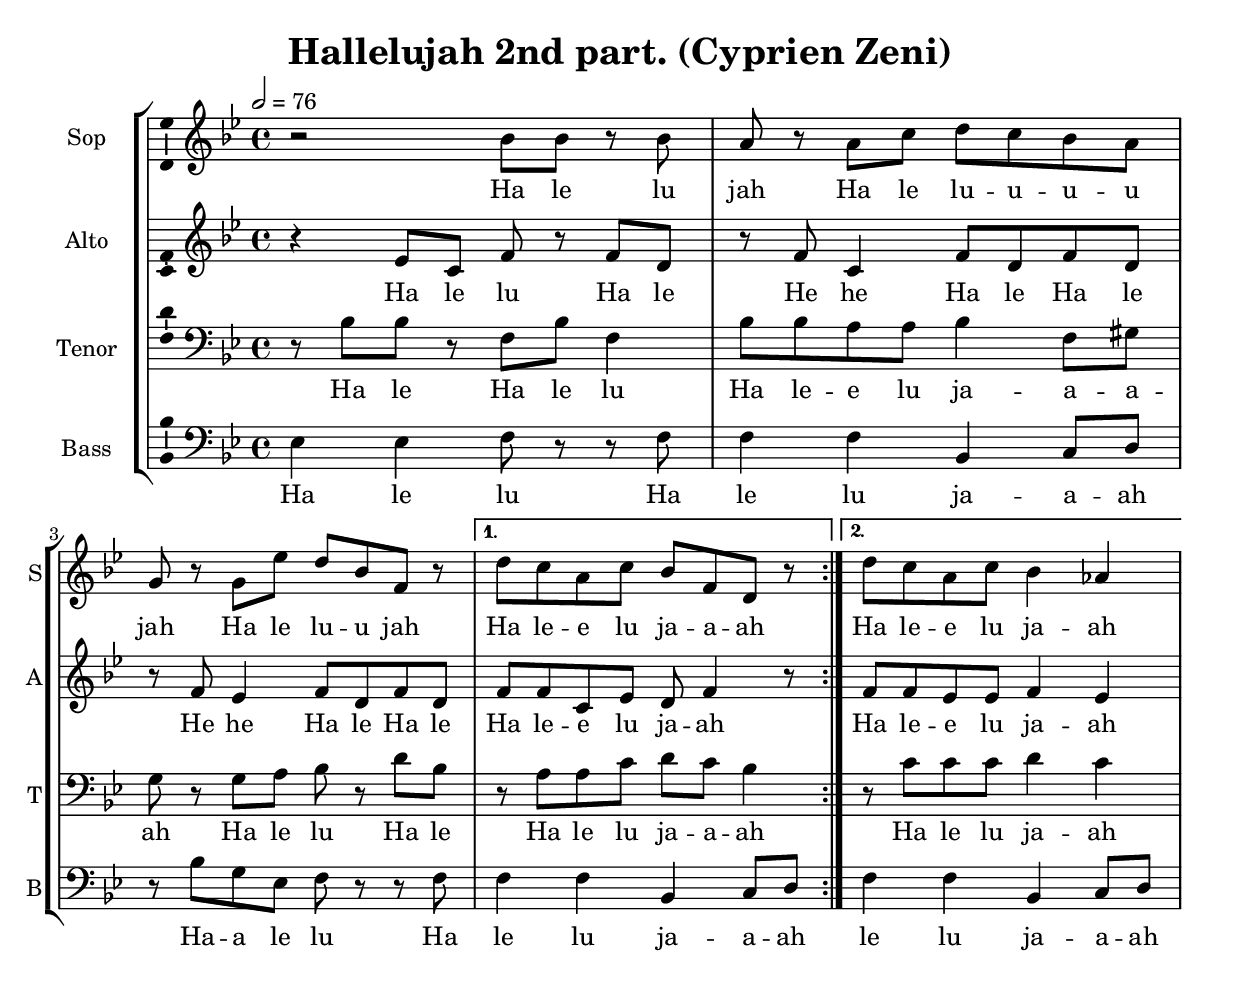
\version "2.18.0" \language "english"

% armure commentifiable : Bb maj
 armure = { \key bf \major }

% percu
percu = \drummode { r2 mar4 r4 | }

% canon
sopA = { r2             bf'8 bf' r8 bf' | a'8 r8  a'  c'' d'' c'' bf' a' | g'8 r8  g' ef'' d'' bf' f' r8 | }
altA = { r4     ef'8 c' f'   r8  f' d'  | r8  f'  c'4     f'8 d'  f' d'  | r8  f'  ef'4    f'8 d'  f' d' | }
tenA = { r8 bf8 bf   r8 f    bf  f4     | bf8 bf  a   a   bf4     f8 gs8 | g8  r8  g  a    bf  r8  d' bf | }
basA = { ef4    ef      f8   r8  r8 f   | f4      f       bf,     c8 d   | r8 bf8  g  ef   f   r8  r8 f  | }
sopAa = { d''8 c'' a' c'' bf' f'  d' r8 | }
altAa = { f'8  f'  c' ef' d'  f'4    r8 | }
tenAa = { r8   a8  a  c'  d'  c'  bf4   | }
basAa = { f4       f4     bf,4    c8 d  | }
sopAb = { d''8 c'' a' c'' bf'4    af'   | }
altAb = { f'8  f'  ef' ef' f'4    ef'   | }
tenAb = { r8   c'8 c'  c'  d'4    c'    | }
basAb = { f4       f4     bf,4    c8 d  | }


% Jesus is
sopB = {  }
altB = {  }
tenB = {  }
basB = {  }

% lyrics

LsopA = \lyricmode { Ha le lu        jah Ha le lu -- u -- u -- u    jah  Ha le lu -- u jah  Ha le -- e lu ja -- a -- ah Ha le -- e lu ja -- ah }
LaltA = \lyricmode { Ha le lu Ha le  He he Ha le Ha le              He he Ha le Ha le       Ha le -- e lu ja -- ah   Ha le -- e lu ja -- ah }   
LtenA = \lyricmode { Ha le Ha le lu  Ha le -- e lu ja -- a -- a --  ah  Ha le lu Ha le      Ha le lu ja -- a -- ah   Ha le lu ja -- ah }   
LbasA = \lyricmode { Ha le lu Ha     le lu ja -- a -- ah            Ha -- a le lu Ha        le lu ja -- a -- ah      le lu ja -- a -- ah }



\header { title = "Hallelujah 2nd part. (Cyprien Zeni)" }
\score {
\new StaffGroup <<
	% --------------------------------------------------------------------------- SOPRANO
	\new Staff \with { instrumentName = #"Sop" shortInstrumentName = #"S"
		\consists "Ambitus_engraver" 	% ambitus = tessiture, affichee avant la clef
		}
		{	\time 4/4 \tempo 2 = 76
			\clef "treble" \armure
			\set Staff.midiInstrument = #"bright acoustic"
			\new Voice = "sopo"
				{ \repeat volta 2 { \sopA }
				  \alternative {
					{ \sopAa }
					{ \sopAb }
					} 
				}
		} % end staff
	\new Lyrics { \lyricsto "sopo" { \LsopA 
			}
		} % end lyrics
	% --------------------------------------------------------------------------- ALTO
	\new Staff \with { instrumentName = #"Alto" shortInstrumentName = #"A"
		\consists "Ambitus_engraver"
		}
		{	\clef "treble" \armure
			\set Staff.midiInstrument = #"bright acoustic"
			\new Voice = "altoa"
				{ \repeat volta 2 { \altA }
				  \alternative {
					{ \altAa }
					{ \altAb }
					} 
				}
		}	% end staff
	\new Lyrics { \lyricsto "altoa" { \LaltA 
			}
		} % end lyrics
	% --------------------------------------------------------------------------- TENOR
	\new Staff \with { instrumentName = #"Tenor" shortInstrumentName = #"T"
		\consists "Ambitus_engraver"
		}
		{	\clef "bass" \armure
			\set Staff.midiInstrument = #"bright acoustic"
			\new Voice = "tenoa"
				{ \repeat volta 2 { \tenA }
				  \alternative {
					{ \tenAa }
					{ \tenAb }
					} 
				}
		}	% end staff
	\new Lyrics { \lyricsto "tenoa" { \LtenA 
			}
		} % end lyrics
	% --------------------------------------------------------------------------- BASS
	\new Staff \with { instrumentName = #"Bass" shortInstrumentName = #"B"
		\consists "Ambitus_engraver"
		}
		{	\clef "bass" \armure
			\set Staff.midiInstrument = #"bright acoustic"
			\new Voice = "basso"
				{ \repeat volta 2 { \basA }
				  \alternative {
					{ \basAa }
					{ \basAb }
					} 
				}
		}	% end staff
	\new Lyrics { \lyricsto "basso" { \LbasA 
			}
		} % end lyrics
			
	% \new DrumStaff {
	%	\drummode { \repeat unfold  11 { \percu } }
	%	}	% end staff
>>	% end staffgroup
\layout { }
\midi { }
}	% end score

